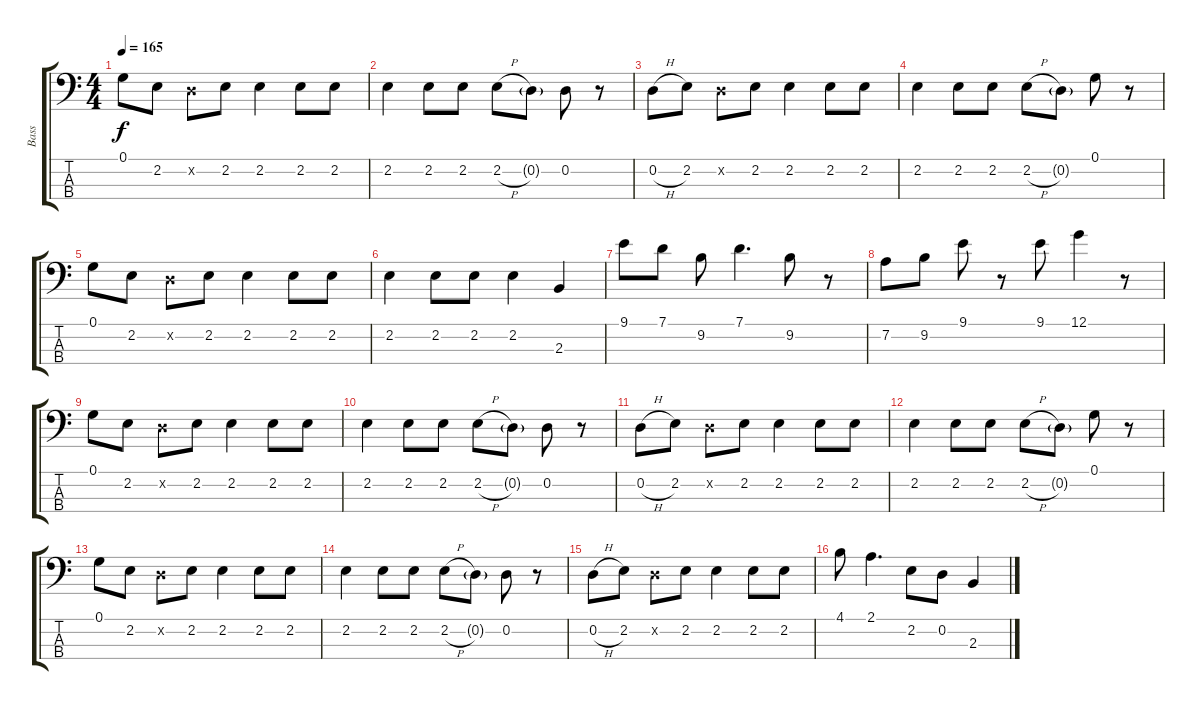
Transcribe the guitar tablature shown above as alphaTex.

\track ("Bass" "Bass") {instrument electricbassfinger}
\staff {score tabs}
\tuning (G2 D2 A1 E1) {hide}
\ts (4 4)
\tempo 165
\clef f4
\ks c
0.1.8{dy f} 2.2.8 0.2{x}.8 2.2.8 2.2.4 2.2.8 2.2.8 |
2.2.4 2.2.8 2.2.8 2.2{h}.8 0.2{g}.8 0.2.8 r.8 |
0.2{h}.8 2.2.8 0.2{x}.8 2.2.8 2.2.4 2.2.8 2.2.8 |
2.2.4 2.2.8 2.2.8 2.2{h}.8 0.2{g}.8 0.1.8 r.8 |
0.1.8 2.2.8 0.2{x}.8 2.2.8 2.2.4 2.2.8 2.2.8 |
2.2.4 2.2.8 2.2.8 2.2.4 2.3.4 |
9.1.8 7.1.8 9.2.8 7.1.4{d} 9.2.8 r.8 |
7.2.8 9.2.8 9.1.8 r.8 9.1.8 12.1.4 r.8 |
0.1.8 2.2.8 0.2{x}.8 2.2.8 2.2.4 2.2.8 2.2.8 |
2.2.4 2.2.8 2.2.8 2.2{h}.8 0.2{g}.8 0.2.8 r.8 |
0.2{h}.8 2.2.8 0.2{x}.8 2.2.8 2.2.4 2.2.8 2.2.8 |
2.2.4 2.2.8 2.2.8 2.2{h}.8 0.2{g}.8 0.1.8 r.8 |
0.1.8 2.2.8 0.2{x}.8 2.2.8 2.2.4 2.2.8 2.2.8 |
2.2.4 2.2.8 2.2.8 2.2{h}.8 0.2{g}.8 0.2.8 r.8 |
0.2{h}.8 2.2.8 0.2{x}.8 2.2.8 2.2.4 2.2.8 2.2.8 |
4.1.8 2.1.4{d} 2.2.8 0.2.8 2.3.4
